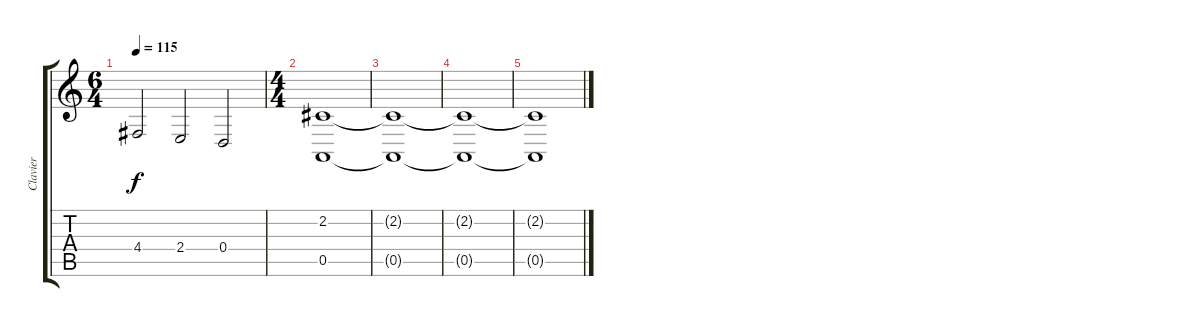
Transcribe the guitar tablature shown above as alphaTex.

\track ("Clavier" "Clavier") {instrument drawbarorgan}
\staff {score tabs}
\tuning (E4 B3 G3 D3 A2 E2) {hide}
\ts (6 4)
\tempo 115
\clef g2
\ks c
4.4.2{dy f} 2.4.2 0.4.2 |
\ts (4 4)
(2.2 0.5).1 |
(2.2{t} 0.5{t}).1 |
(2.2{t} 0.5{t}).1 |
(2.2{t} 0.5{t}).1
